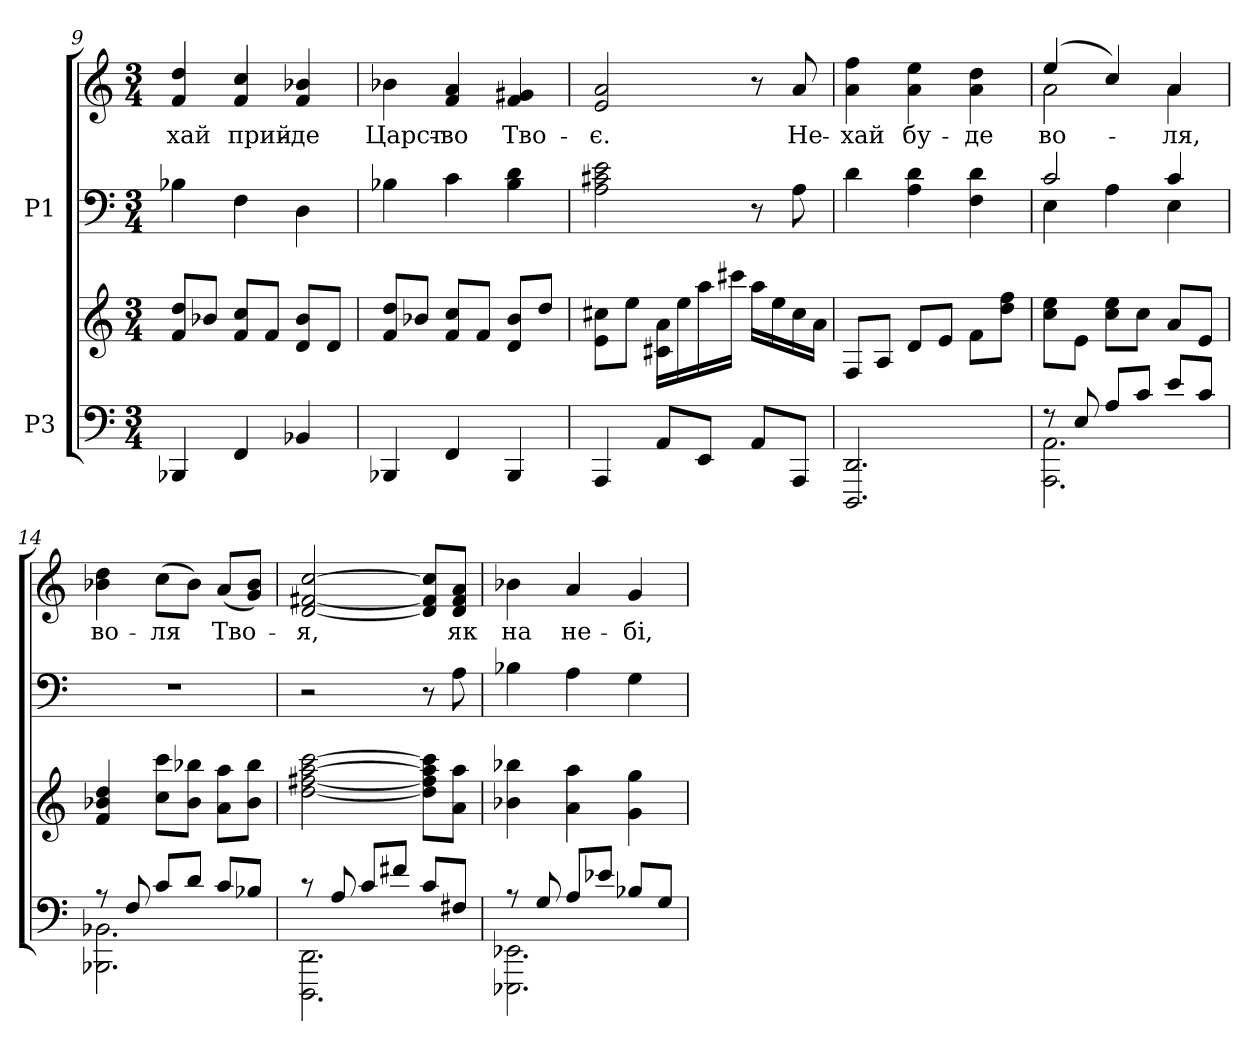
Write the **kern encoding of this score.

**kern	**kern	**kern	**kern	**text
*part2	*part2	*part1	*part1	*part1
*staff4	*staff3	*staff2	*staff1	*staff1
*I"P3	*	*I"P1	*	*
*clefF4	*clefG2	*clefF4	*clefG2	*
*k[]	*k[]	*k[]	*k[]	*
*C:	*C:	*C:	*C:	*
*M3/4	*M3/4	*M3/4	*M3/4	*
=9	=9	=9	=9	=9
!	!	!	!	!LO:LY:b:color=#000000
4BBB-Xi/	8fi/ 8ddiL	4B-Xi\	4fi/ 4ddi	-хай
.	8b-Xi/J	.	.	.
!	!	!	!	!LO:LY:b:color=#000000
4FFi/	8fi/ 8cciL	4Fi\	4fi/ 4cci	прий-
.	8fi/J	.	.	.
!	!	!	!	!LO:LY:b:color=#000000
4BB-Xi/	8di/ 8b-iL	4Di\	4fi/ 4b-Xi	-де
.	8di/J	.	.	.
=10	=10	=10	=10	=10
!	!	!	!	!LO:LY:b:color=#000000
4BBB-Xi/	8fi/ 8ddiL	4B-Xi\	4b-Xi\	Царст-
.	8b-Xi/J	.	.	.
!	!	!	!	!LO:LY:b:color=#000000
4FFi/	8fi/ 8cciL	4ci\	4fi/ 4ai	-во
.	8fi/J	.	.	.
!	!	!	!	!LO:LY:b:color=#000000
4BBB-i/	8di/ 8b-iL	4B-i\ 4di	4fi/ 4g#Xi	Тво-
.	8ddi/J	.	.	.
!!LO:PB:g=z
=11	=11	=11	=11	=11
!	!	!	!	!LO:LY:b:color=#000000
4AAAi/	8ei\ 8cc#XiL	2Ai\ 2c#Xi 2ei	2ei/ 2ai	-є.
.	8eei\J	.	.	.
8AAi/L	16c#Xi\ 16aiLL	.	.	.
.	16eei\	.	.	.
8EEi/J	16aai\	.	.	.
.	16ccc#Xi\JJ	.	.	.
8AAi/L	16aai\LL	8r	8r	.
.	16eei\	.	.	.
!	!	!	!	!LO:LY:b:color=#000000
8AAAi/J	16cc#i\	8Ai\	8ai/	Не-
.	16ai\JJ	.	.	.
=12	=12	=12	=12	=12
!	!	!	!	!LO:LY:b:color=#000000
2.DDDi/ 2.DDi	8Fi/L	4di\	4ai\ 4ffi	-хай
.	8Ai/J	.	.	.
!	!	!	!	!LO:LY:b:color=#000000
.	8di/L	4Ai\ 4di	4ai\ 4eei	бу-
.	8ei/J	.	.	.
!	!	!	!	!LO:LY:b:color=#000000
.	8fi\L	4Fi\ 4di	4ai\ 4ddi	-де
.	8ddi\ 8ffiJ	.	.	.
=13	=13	=13	=13	=13
*^	*	*^	*	*
!	!	!	!	!	!	!LO:LY:b:color=#000000
*	*	*	*	*	*^	*
8r	2.AAAi\ 2.AAi	8cci\ 8eeiL	2ci/	4Ei\	(4eei/	2ai\	во-
8Ei/	.	8ei\J	.	.	.	.	.
8Ai/L	.	8cci\ 8eeiL	.	4Ai\	4cci/)	.	.
8ci/J	.	8cci\J	.	.	.	.	.
!	!	!	!	!	!	!	!LO:LY:b:color=#000000
8ei/L	.	8ai/L	4ci/	4Ei\	4ai/	4ai\	-ля,
8ci/J	.	8ei/J	.	.	.	.	.
*	*	*	*v	*v	*	*	*
*	*	*	*	*v	*v	*
=14	=14	=14	=14	=14	=14
!	!	!	!LO:N:vis=1	!	!
!	!	!	!	!	!LO:LY:b:color=#000000
8r	2.BBB-Xi\ 2.BB-Xi	4fi/ 4b-Xi 4ddi	2.r	4b-Xi\ 4ddi	во-
8Fi/	.	.	.	.	.
!	!	!	!	!	!LO:LY:b:color=#000000
8ci/L	.	8cci\ 8ccciL	.	(8cci\L	-ля
8di/J	.	8b-i\ 8bb-XiJ	.	8b-i\J)	.
!	!	!	!	!	!LO:LY:b:color=#000000
8ci/L	.	8ai\ 8aaiL	.	(8ai/L	Тво-
8B-Xi/J	.	8b-i\ 8bb-iJ	.	8gi/ 8b-iJ)	.
=15	=15	=15	=15	=15	=15
!	!	!	!	!	!LO:LY:b:color=#000000
8r	2.DDDi\ 2.DDi	[<2ddi\ [<2ff#Xi [>2aai [>2ccci	2r	[<2di/ [<2f#Xi [>2cci	-я,
8Ai/	.	.	.	.	.
8ci/L	.	.	.	.	.
8f#Xi/J	.	.	.	.	.
8ci/L	.	8ddi\] 8ff#i] 8aai] 8ccci]L	8r	8di/] 8f#i] 8cci]L	.
!	!	!	!	!	!LO:LY:b:color=#000000
8F#Xi/J	.	8ai\ 8aaiJ	8Ai\	8di/ 8f#i 8aiJ	як
!!LO:LB:g=z
=16	=16	=16	=16	=16	=16
!	!	!	!	!	!LO:LY:b:color=#000000
8r	2.EEE-Xi\ 2.EE-Xi	4b-Xi\ 4bb-Xi	4B-Xi\	4b-Xi\	на
8Gi/	.	.	.	.	.
!	!	!	!	!	!LO:LY:b:color=#000000
8Ai/L	.	4ai\ 4aai	4Ai\	4ai/	не-
8e-Xi/J	.	.	.	.	.
!	!	!	!	!	!LO:LY:b:color=#000000
8B-Xi/L	.	4gi\ 4ggi	4Gi\	4gi/	-бі,
8Gi/J	.	.	.	.	.
*v	*v	*	*	*	*
=	=	=	=	=
*-	*-	*-	*-	*-
